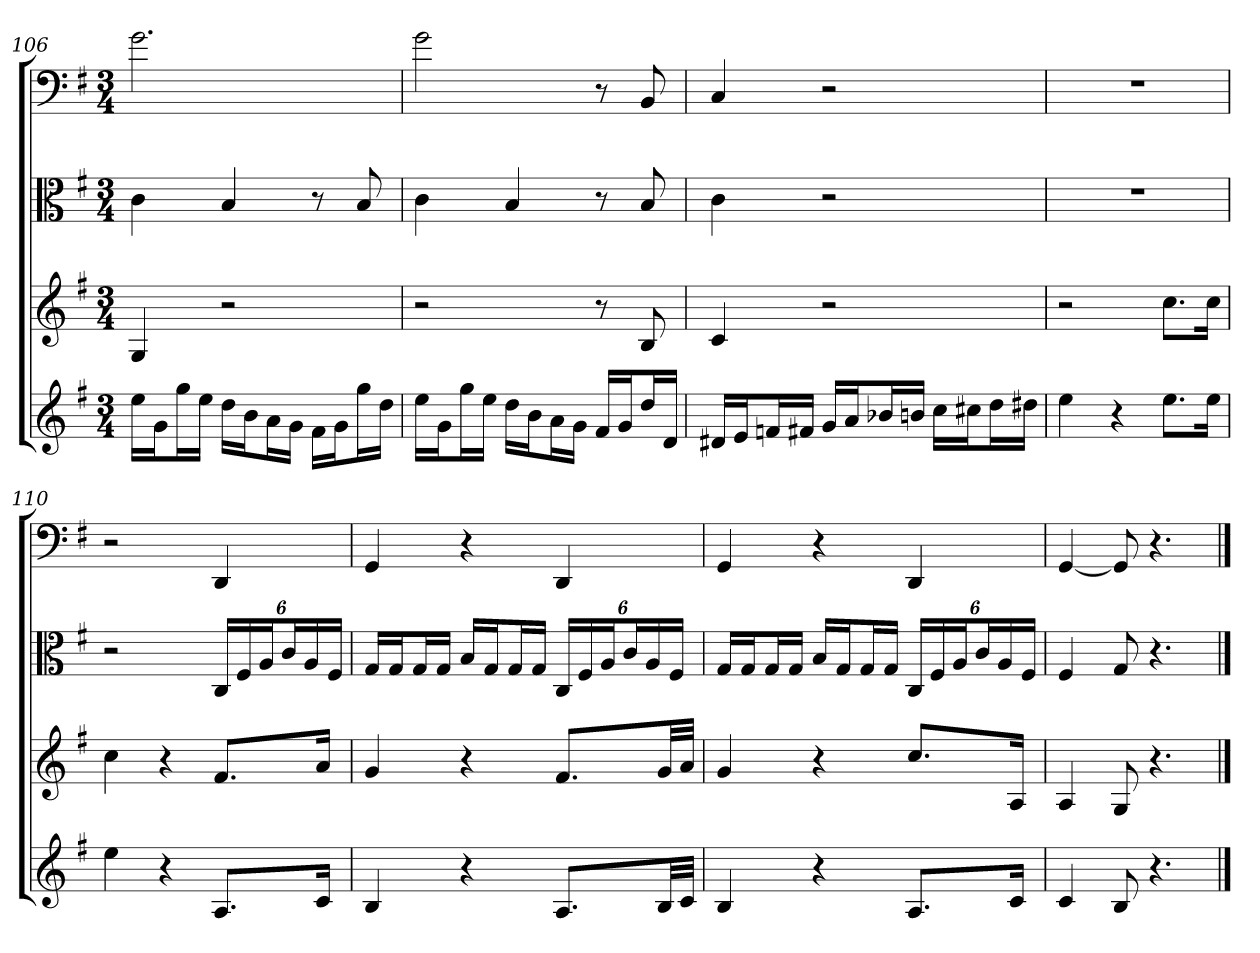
**kern	**kern	**kern	**kern
*part4	*part3	*part2	*part1
*staff4	*staff3	*staff2	*staff1
*	*	*clefC3	*clefF4
*k[f#]	*k[f#]	*k[f#]	*k[f#]
*G:	*G:	*G:	*G:
*M3/4	*M3/4	*M3/4	*M3/4
=106	=106	=106	=106
16eeLL	4G	4c	2.g
16gJ	.	.	.
16ggL	.	.	.
16eeJJ	.	.	.
16ddLL	2r	4B	.
16bJ	.	.	.
16aL	.	.	.
16gJJ	.	.	.
16f#LL	.	8r	.
16gJ	.	.	.
16ggL	.	8B	.
16ddJJ	.	.	.
=107	=107	=107	=107
16eeLL	2r	4c	2g
16gJ	.	.	.
16ggL	.	.	.
16eeJJ	.	.	.
16ddLL	.	4B	.
16bJ	.	.	.
16aL	.	.	.
16gJJ	.	.	.
16f#LL	8r	8r	8r
16gJ	.	.	.
16ddL	8B	8B	8BB
16dJJ	.	.	.
=108	=108	=108	=108
16d#XLL	4c	4c	4C
16eJ	.	.	.
16fnL	.	.	.
16f#XJJ	.	.	.
16gLL	2r	2r	2r
16aJ	.	.	.
16b-XL	.	.	.
16bnJJ	.	.	.
16ccLL	.	.	.
16cc#XJ	.	.	.
16ddL	.	.	.
16dd#XJJ	.	.	.
=109	=109	=109	=109
4ee	2r	2.r	2.r
4r	.	.	.
8.eeL	8.ccL	.	.
16eeJk	16ccJk	.	.
=110	=110	=110	=110
4ee	4cc	2r	2r
4r	4r	.	.
8.AL	8.f#L	24C/LL	4DD
.	.	24F#/	.
.	.	24A/J	.
.	.	24c/L	.
.	.	24A/	.
16cJk	16aJk	.	.
.	.	24F#/JJ	.
=111	=111	=111	=111
4B	4g	16G/LL	4GG
.	.	16G/J	.
.	.	16G/L	.
.	.	16G/JJ	.
4r	4r	16B/LL	4r
.	.	16G/J	.
.	.	16G/L	.
.	.	16G/JJ	.
8.AL	8.f#L	24C/LL	4DD
.	.	24F#/	.
.	.	24A/J	.
.	.	24c/L	.
.	.	24A/	.
32BLL	32gLL	.	.
.	.	24F#/JJ	.
32cJJJ	32aJJJ	.	.
=112	=112	=112	=112
4B	4g	16G/LL	4GG
.	.	16G/J	.
.	.	16G/L	.
.	.	16G/JJ	.
4r	4r	16B/LL	4r
.	.	16G/J	.
.	.	16G/L	.
.	.	16G/JJ	.
8.AL	8.ccL	24C/LL	4DD
.	.	24F#/	.
.	.	24A/J	.
.	.	24c/L	.
.	.	24A/	.
16cJk	16AJk	.	.
.	.	24F#/JJ	.
=113	=113	=113	=113
4c	4A	4F#	[4GG
8B	8G	8G	8GG]
4.r	4.r	4.r	4.r
==	==	==	==
*-	*-	*-	*-
